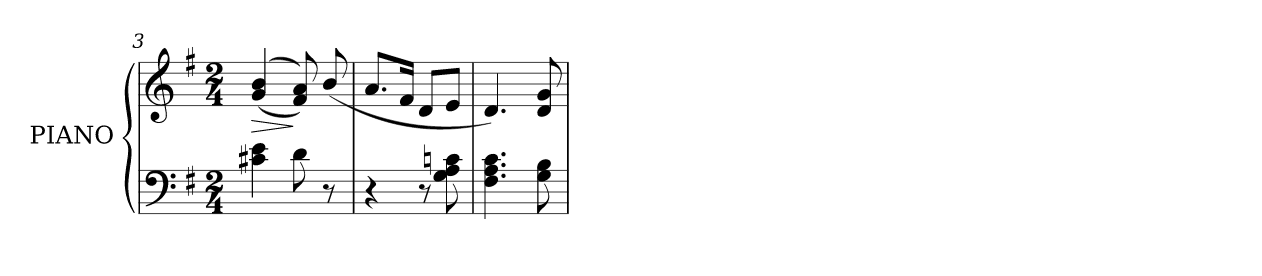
**kern	**kern	**dynam
*part1	*part1	*part1
*staff2	*staff1	*staff1/2
*I"PIANO	*	*
*I'Pno.	*	*
*clefF4	*clefG2	*
*k[f#]	*k[f#]	*
*M2/4	*M2/4	*
=3	=3	=3
!	!	!LO:HP:b
4c#X\ 4e\	(<(>4g/ 4b/	>
8d\	8f#/ 8a/))	]
8r	(<8b/	.
=4	=4	=4
4r	8.a/L	.
.	16f#/Jk	.
8r	8d/L	.
8G\ 8A\ 8cn\	8e/J	.
=5	=5	=5
4.F#\ 4.A\ 4.c\	4.d/)	.
8G\ 8B\	8d/ 8g/	.
=	=	=
*-	*-	*-
